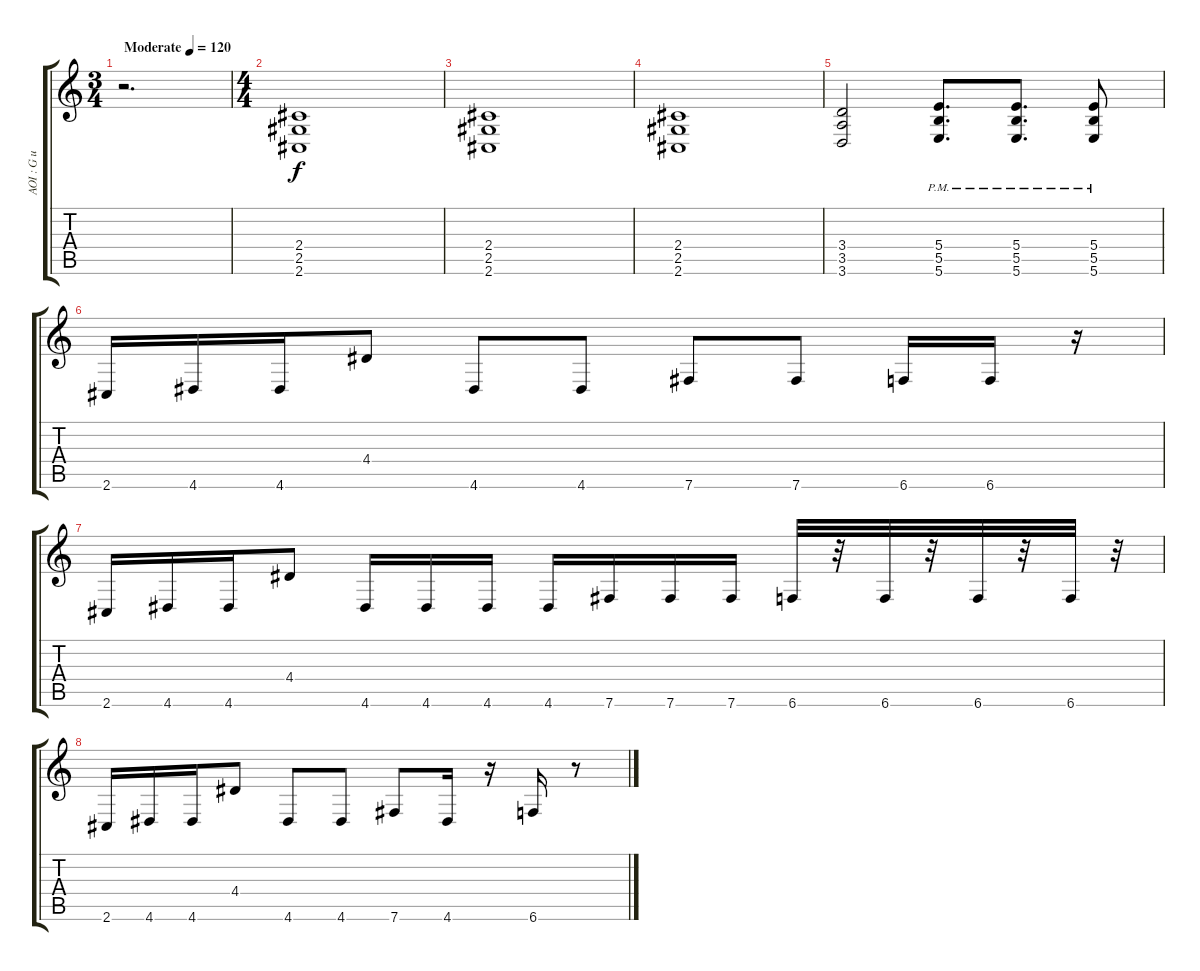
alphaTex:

\track ("AOI : G u i t a R" "AOI : G u ") {instrument distortionguitar}
\staff {score tabs}
\tuning (Db4 Ab3 E3 B2 Gb2 B1) {hide}
\ts (3 4)
\tempo (120 "Moderate")
\clef g2
\ks c
r.2{d dy f instrument distortionguitar} |
\ts (4 4)
(2.4 2.5 2.6).1 |
(2.4 2.5 2.6).1 |
(2.4 2.5 2.6).1 |
(3.4 3.5 3.6).2 (5.4{pm} 5.5{pm} 5.6{pm}).8{d} (5.4{pm} 5.5{pm} 5.6{pm}).8{d} (5.4{pm} 5.5{pm} 5.6{pm}).8 |
2.6.16 4.6.16 4.6.16 4.4.8 4.6.8 4.6.8 7.6.8 7.6.8 6.6.16 6.6.16 r.16 |
2.6.16 4.6.16 4.6.16 4.4.8 4.6.16 4.6.16 4.6.16 4.6.16 7.6.16 7.6.16 7.6.16 6.6.32 r.32 6.6.32 r.32 6.6.32 r.32 6.6.32 r.32 |
2.6.16 4.6.16 4.6.16 4.4.8 4.6.8 4.6.8 7.6.8 4.6.16 r.16 6.6.16 r.8
